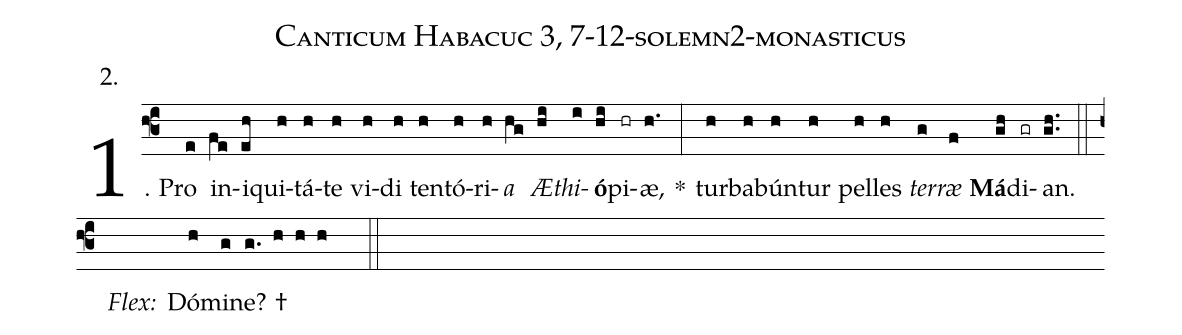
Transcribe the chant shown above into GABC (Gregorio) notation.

name: Canticum Habacuc 3, 7-12-solemn2-monasticus;
annotation: 2.;
%%
(f3)1. Pro(e) in(fe)i(eh)qui(h)tá(h)te(h) vi(h)di(h) ten(h)tó(h)ri(h)<i>a</i>(hg) <i>Æ</i>(hi)<i>thi</i>(i)<b>ó</b>(hi)pi(hr)æ,(h.) *(:) tur(h)ba(h)bún(h)tur(h) pel(h)les(h) <i>ter</i>(g)<i>ræ</i>(f) <b>Má</b>(gh)di(gr)an.(gh..) (::)
<i>Flex:</i>()  Dó(h)mi(g)ne? †(g. h h h  ::)
